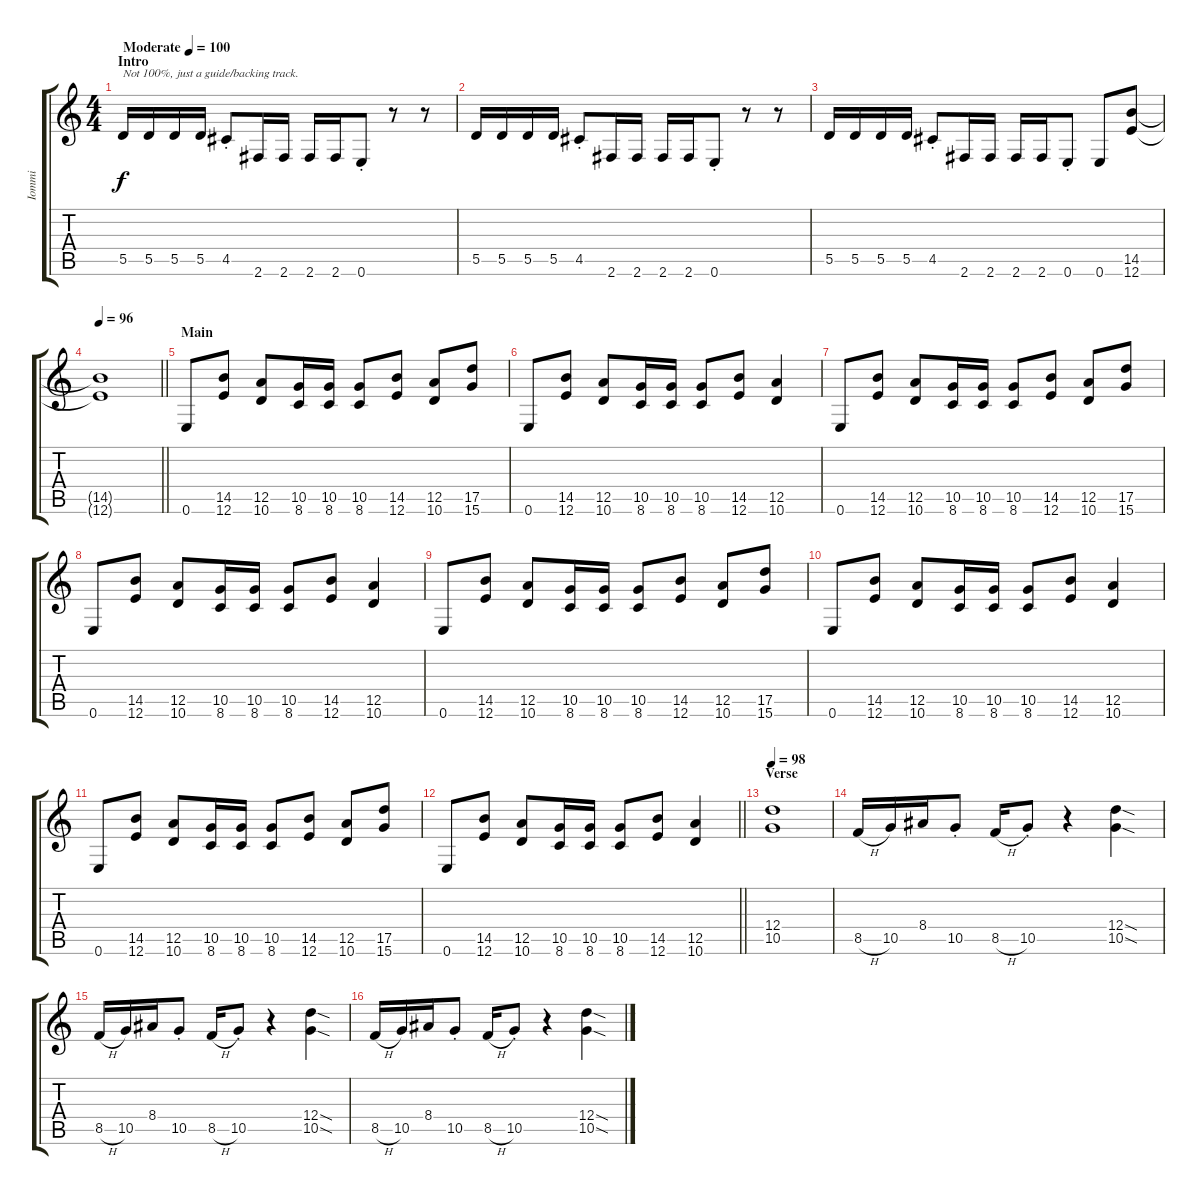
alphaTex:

\track ("Iommi" "Iommi") {instrument distortionguitar}
\staff {score tabs}
\tuning (E4 B3 G3 D3 A2 E2) {hide}
\ts (4 4)
\section ("" "Intro")
\tempo (100 "Moderate")
\clef g2
\ks c
5.5.16{txt "Not 100%, just a guide/backing track." dy f instrument distortionguitar} 5.5.16 5.5.16 5.5.16 4.5{st}.8 2.6.16 2.6.16 2.6.16 2.6.16 0.6{st}.8 r.8 r.8 |
5.5.16 5.5.16 5.5.16 5.5.16 4.5{st}.8 2.6.16 2.6.16 2.6.16 2.6.16 0.6{st}.8 r.8 r.8 |
5.5.16 5.5.16 5.5.16 5.5.16 4.5{st}.8 2.6.16 2.6.16 2.6.16 2.6.16 0.6{st}.8 0.6.8 (14.5 12.6).8 |
\tempo 96
\barLineRight lightlight
(14.5{t} 12.6{t}).1 |
\section ("" "Main")
0.6.8 (14.5 12.6).8 (12.5 10.6).8 (10.5 8.6).16 (10.5 8.6).16 (10.5 8.6).8 (14.5 12.6).8 (12.5 10.6).8 (17.5 15.6).8 |
0.6.8 (14.5 12.6).8 (12.5 10.6).8 (10.5 8.6).16 (10.5 8.6).16 (10.5 8.6).8 (14.5 12.6).8 (12.5 10.6).4 |
0.6.8 (14.5 12.6).8 (12.5 10.6).8 (10.5 8.6).16 (10.5 8.6).16 (10.5 8.6).8 (14.5 12.6).8 (12.5 10.6).8 (17.5 15.6).8 |
0.6.8 (14.5 12.6).8 (12.5 10.6).8 (10.5 8.6).16 (10.5 8.6).16 (10.5 8.6).8 (14.5 12.6).8 (12.5 10.6).4 |
0.6.8 (14.5 12.6).8 (12.5 10.6).8 (10.5 8.6).16 (10.5 8.6).16 (10.5 8.6).8 (14.5 12.6).8 (12.5 10.6).8 (17.5 15.6).8 |
0.6.8 (14.5 12.6).8 (12.5 10.6).8 (10.5 8.6).16 (10.5 8.6).16 (10.5 8.6).8 (14.5 12.6).8 (12.5 10.6).4 |
0.6.8 (14.5 12.6).8 (12.5 10.6).8 (10.5 8.6).16 (10.5 8.6).16 (10.5 8.6).8 (14.5 12.6).8 (12.5 10.6).8 (17.5 15.6).8 |
\barLineRight lightlight
0.6.8 (14.5 12.6).8 (12.5 10.6).8 (10.5 8.6).16 (10.5 8.6).16 (10.5 8.6).8 (14.5 12.6).8 (12.5 10.6).4 |
\section ("" "Verse")
\tempo 98
(12.4 10.5).1 |
8.5{h}.16 10.5.16 8.4.16 10.5{st}.8 8.5{h}.16 10.5{st}.8 r.4 (12.4{sod} 10.5{sod}).4 |
8.5{h}.16 10.5.16 8.4.16 10.5{st}.8 8.5{h}.16 10.5{st}.8 r.4 (12.4{sod} 10.5{sod}).4 |
8.5{h}.16 10.5.16 8.4.16 10.5{st}.8 8.5{h}.16 10.5{st}.8 r.4 (12.4{sod} 10.5{sod}).4
